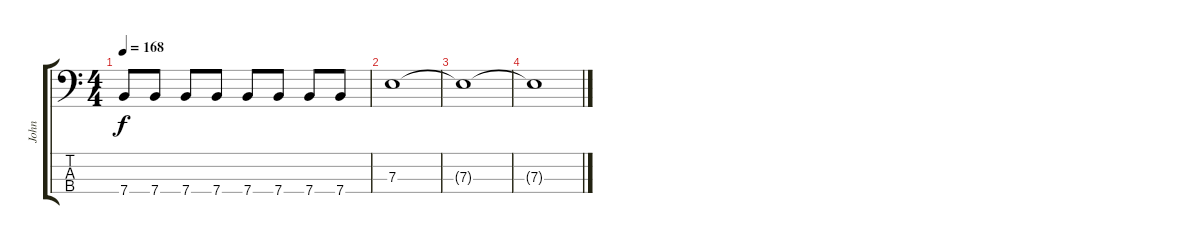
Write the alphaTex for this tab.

\track ("John" "John") {instrument electricbassfinger}
\staff {score tabs}
\tuning (G2 D2 A1 E1) {hide}
\ts (4 4)
\tempo 168
\clef f4
\ks c
7.4.8{dy f} 7.4.8 7.4.8 7.4.8 7.4.8 7.4.8 7.4.8 7.4.8 |
7.3.1 |
7.3{t}.1 |
7.3{t}.1
